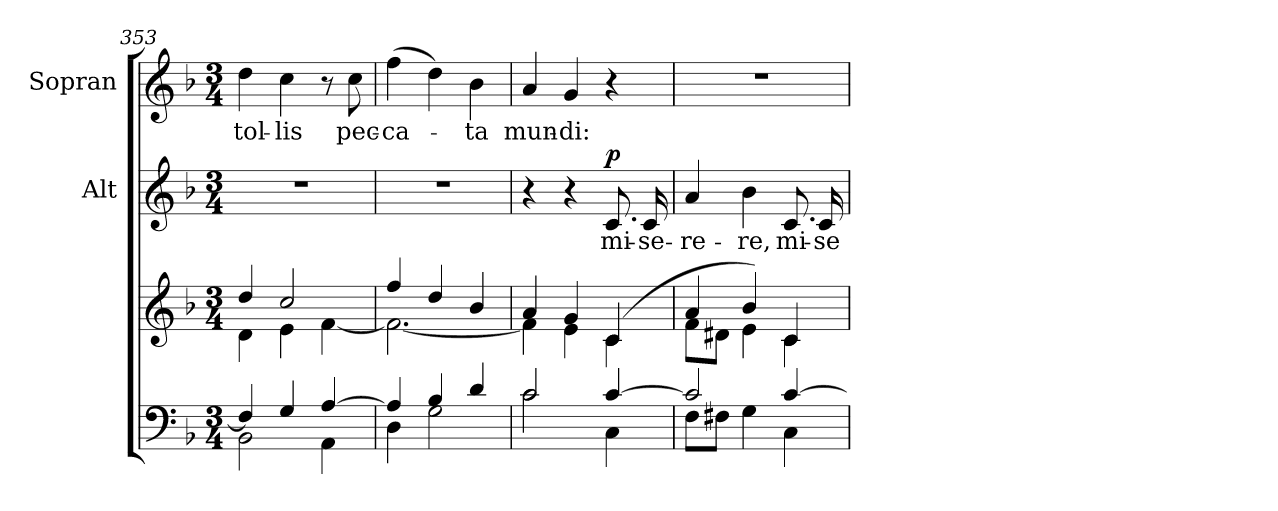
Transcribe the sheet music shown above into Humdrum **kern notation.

**kern	**kern	**kern	**text	**dynam	**kern	**text
*part3	*part3	*part2	*part2	*part2	*part1	*part1
*staff4	*staff3	*staff2	*staff2	*staff2	*staff1	*staff1
*	*	*I"Alt	*	*	*I"Sopran	*
*	*	*I'A.	*	*	*I'S.	*
*clefF4	*clefG2	*clefG2	*	*	*clefG2	*
*k[b-]	*k[b-]	*k[b-]	*	*	*k[b-]	*
*F:	*F:	*F:	*	*	*F:	*
*M3/4	*M3/4	*M3/4	*	*	*M3/4	*
=353	=353	=353	=353	=353	=353	=353
*^	*^	*	*	*	*	*
!	!	!	!	!	!	!	!	!LO:LY:b
4F/]	2BB-\	4dd/	4d\	2.r	.	.	4dd\	tol-
!	!	!	!	!	!	!	!	!LO:LY:b
4G/	.	2cc/	4e\	.	.	.	4cc\	-lis
[>4A/	4AA\	.	[<4f\	.	.	.	8r	.
!	!	!	!	!	!	!	!	!LO:LY:b
.	.	.	.	.	.	.	8cc\	pec-
=354	=354	=354	=354	=354	=354	=354	=354	=354
!	!	!	!	!	!	!	!	!LO:LY:b
4A/]	4D\	4ff/	2.f\_	2.r	.	.	(>4ff\	-ca-
4B-/	2G\	4dd/	.	.	.	.	4dd\)	.
!	!	!	!	!	!	!	!	!LO:LY:b
4d/	.	4b-/	.	.	.	.	4b-\	-ta
=355	=355	=355	=355	=355	=355	=355	=355	=355
!	!	!	!	!	!	!	!	!LO:LY:b
2c/	2c\	4a/	4f\]	4r	.	.	4a/	mun-
!	!	!	!	!	!	!	!	!LO:LY:b
.	.	4g/	4e\	4r	.	.	4g/	-di:
!	!	!	!	!	!LO:LY:b	!LO:DY:a	!	!
[>4c/	4C\	(4c/	4c\	8.c/	mi-	p	4r	.
!	!	!	!	!	!LO:LY:b	!	!	!
.	.	.	.	16c/	-se-	.	.	.
!!LO:PB:g=z
=356	=356	=356	=356	=356	=356	=356	=356	=356
!	!	!	!	!	!LO:LY:b	!	!	!
2c/]	8F\L	4a/	8f\L	4a/	-re-	.	2.r	.
.	8F#X\J	.	8d#X\J	.	.	.	.	.
!	!	!	!	!	!LO:LY:b	!	!	!
.	4G\	4b-/)	4e\	4b-\	-re,	.	.	.
!	!	!	!	!	!LO:LY:b	!	!	!
[>4c/	4C\	4c/	4c\	8.c/	mi-	.	.	.
!	!	!	!	!	!LO:LY:b	!	!	!
.	.	.	.	16c/	-se-	.	.	.
*v	*v	*	*	*	*	*	*	*
*	*v	*v	*	*	*	*	*
=	=	=	=	=	=	=
*-	*-	*-	*-	*-	*-	*-
